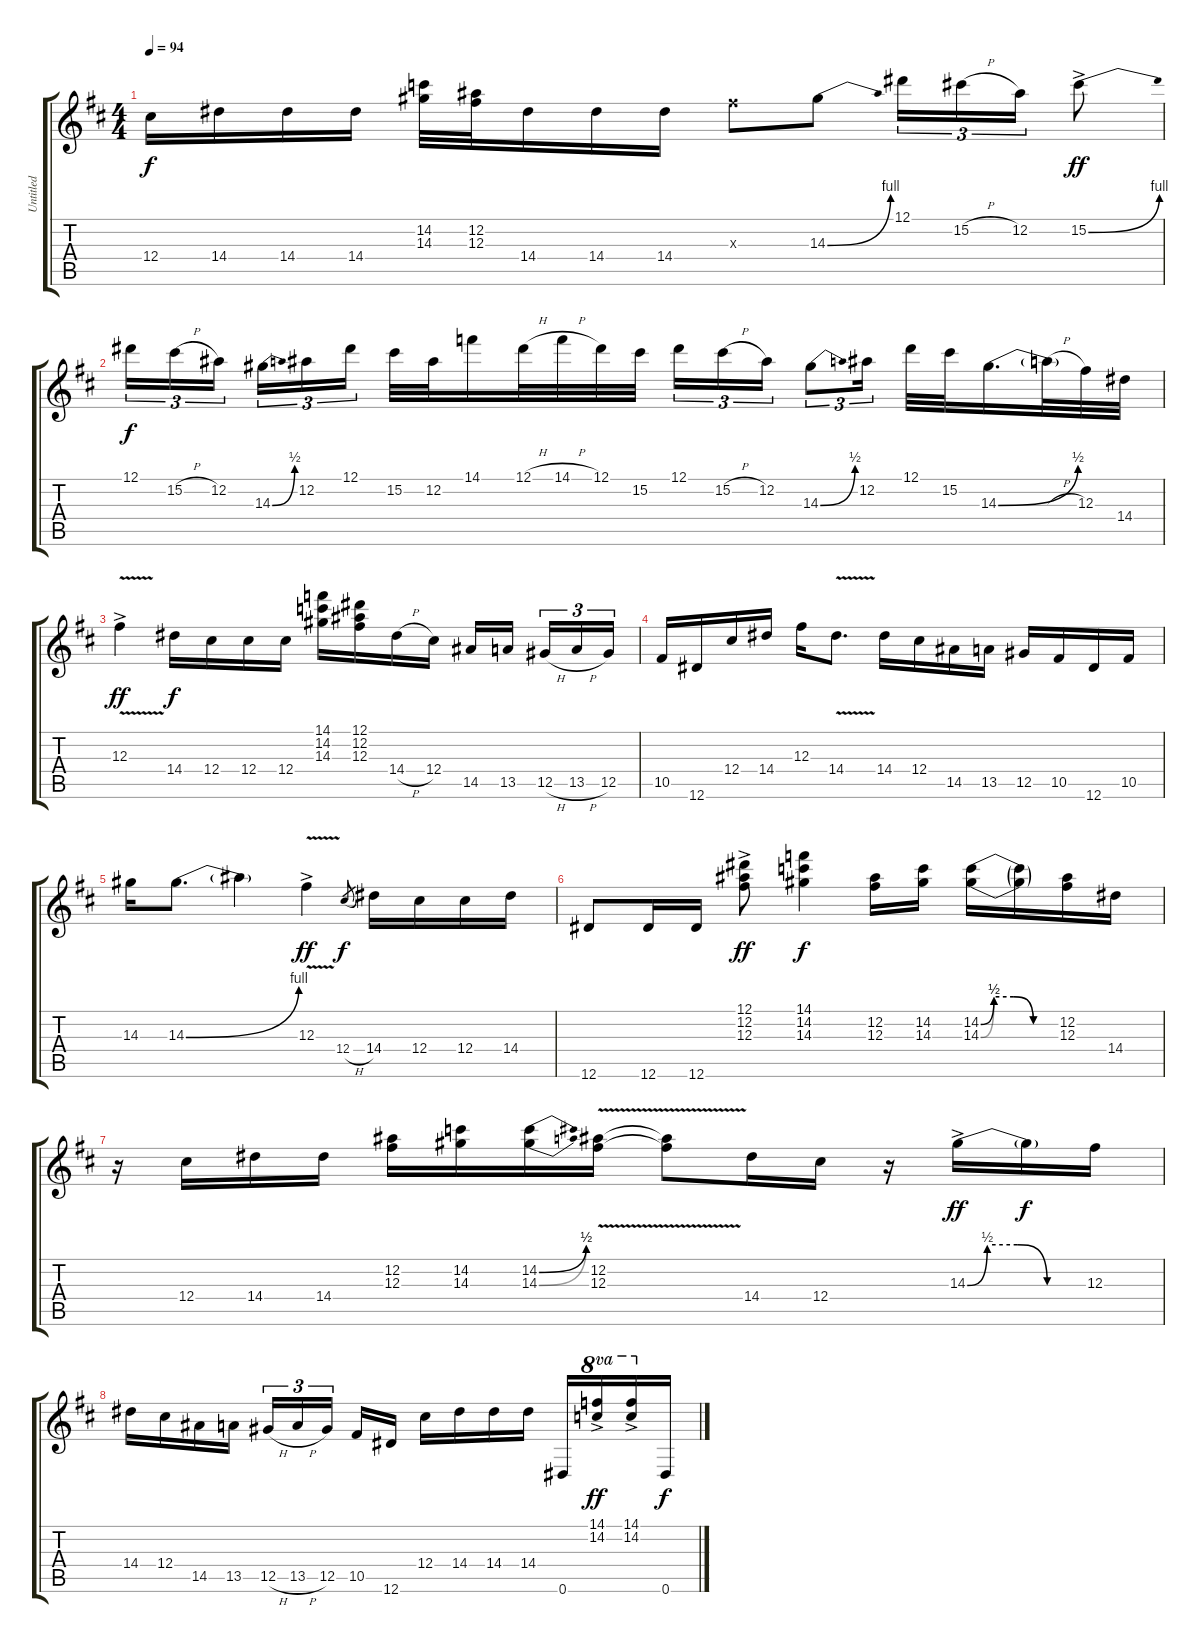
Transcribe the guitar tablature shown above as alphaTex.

\track ("Untitled" "Untitled") {instrument overdrivenguitar}
\staff {score tabs}
\tuning (Eb4 Bb3 Gb3 Db3 Ab2 Eb2) {hide}
\ts (4 4)
\tempo 94
\clef g2
\ks d
12.4.16{dy f} 14.4.16 14.4.16 14.4.16 (14.2 14.3).32 (12.2 12.3).32 14.4.16 14.4.16 14.4.16 12.3{x}.8 14.3{be (bend 0 0 60 4)}.8 12.1.16{tu (3 2)} 15.2{h}.16{tu (3 2)} 12.2.16{tu (3 2)} 15.2{be (bend 0 0 60 4) ac}.8{dy ff} |
12.1.16{tu (3 2) dy f} 15.2{h}.16{tu (3 2)} 12.2.16{tu (3 2) beam splitsecondary} 14.3{be (bend 0 0 60 2)}.16{tu (3 2)} 12.2.16{tu (3 2)} 12.1.16{tu (3 2)} 15.2.32 12.2.32 14.1.16 12.1{h}.32 14.1{h}.32 12.1.32 15.2.32 12.1.16{tu (3 2)} 15.2{h}.16{tu (3 2)} 12.2.16{tu (3 2)} 14.3{be (bend 0 0 60 2)}.8{tu (3 2)} 12.2.16{tu (3 2)} 12.1.32 15.2.32 14.3{be (bend 0 0 60 2)}.16{d} 14.3{h t}.32 12.3.32 14.4.32 |
12.3{v ac}.4{dy ff} 14.4.16{dy f} 12.4.16 12.4.16 12.4.16 (14.1 14.2 14.3).16 (12.1 12.2 12.3).16 14.4{h}.16 12.4.16 14.5.16 13.5.16{beam splitsecondary} 12.5{h}.16{tu (3 2)} 13.5{h}.16{tu (3 2)} 12.5.16{tu (3 2)} |
10.5.16 12.6.16 12.4.16 14.4.16 12.3.16 14.4{v}.8{d} 14.4.16 12.4.16 14.5.16 13.5.16 12.5.16 10.5.16 12.6.16 10.5.16 |
14.3.16 14.3{be (bend 0 0 60 4)}.8{d} 14.3{t}.4 12.3{v ac}.4{dy ff} 12.4{h}.8{gr dy f} 14.4.16 12.4.16 12.4.16 14.4.16 |
12.6.8 12.6.16 12.6.16 (12.1{ac} 12.2{ac} 12.3{ac}).8{dy ff} (14.1 14.2 14.3).4{dy f} (12.2 12.3).16 (14.2 14.3).16 (14.2{be (custom 0 0 10 2 25 2 40 0 60 0)} 14.3{be (custom 0 0 10 2 25 2 40 0 60 0)}).16 (14.2{t} 14.3{t}).16 (12.2 12.3).16 14.4.16 |
r.16 12.4.16 14.4.16 14.4.16 (12.2 12.3).16 (14.2 14.3).16 (14.2{be (bend 0 0 60 2)} 14.3{be (bend 0 0 60 2)}).16 (12.2{v} 12.3{v}).16 (12.2{v t} 12.3{v t}).8 14.4.16 12.4.16 r.16 14.3{be (custom 0 0 10 2 25 2 40 0 60 0) ac}.16{dy ff} 14.3{t}.16{dy f} 12.3.16 |
14.4.16 12.4.16 14.5.16 13.5.16 12.5{h}.16{tu (3 2)} 13.5{h}.16{tu (3 2)} 12.5.16{tu (3 2) beam splitsecondary} 10.5.16 12.6.16 12.4.16 14.4.16 14.4.16 14.4.16 0.6.16 (14.1{ac} 14.2{ac}).16{ot 8va dy ff} (14.1{ac} 14.2{ac}).16{ot 8va} 0.6.16{dy f}
